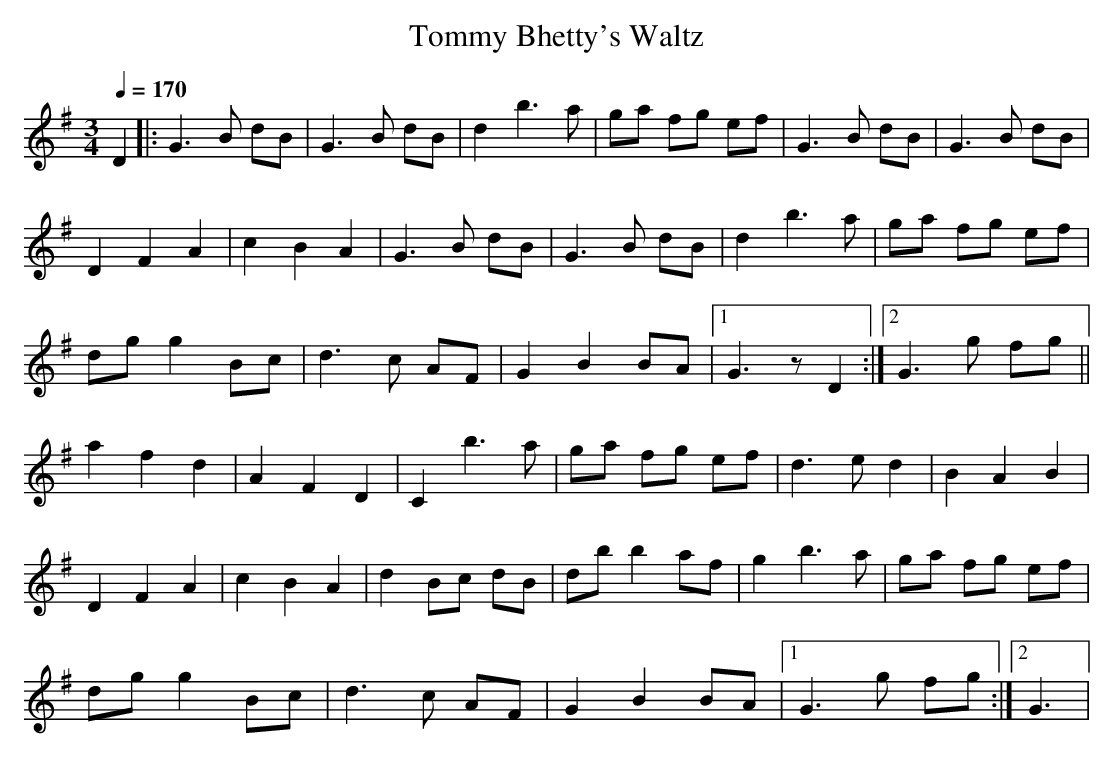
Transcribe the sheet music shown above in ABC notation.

X:1
T:Tommy Bhetty's Waltz
M:3/4
L:1/8
Q:1/4=170
K:G
D2|:G3 B dB|G3 B dB|d2 b3 a|ga fg ef|G3 B dB|G3 B dB|!
D2 F2 A2|c2 B2 A2|G3 B dB|G3 B dB|d2 b3 a|ga fg ef|!
dg g2 Bc|d3 c AF|G2 B2 BA|[1G3 z D2:|[2 G3 g fg||!
a2 f2 d2|A2 F2 D2|C2 b3 a|ga fg ef|d3 e d2|B2 A2 B2|!
D2 F2 A2|c2 B2 A2|d2 Bc dB|db b2 af|g2 b3 a|ga fg ef|!
dg g2 Bc|d3 c AF|G2 B2 BA|[1G3 g fg:|[2 G3|!
